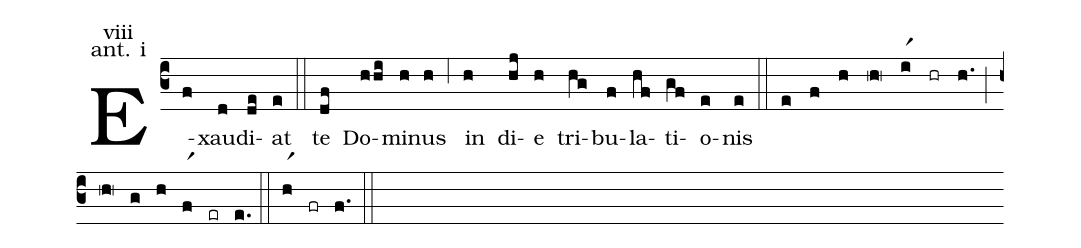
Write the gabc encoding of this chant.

annotation: viii;
annotation: ant. i;
%%
(c3)E(f)xau(d)di(de)at(e) (::) te(df) Do(hhi)mi(h)nus(h) (;6) in(h) di(hj)e(h) tri(hg)bu(f)la(hf)ti(gf)o(e)nis(e) (::)
(e) (f) (h) (hR) (ir1) (hr) (h.) (;)
(hR) (g) (h) (fr1) (er) (e.) (::)
(hr1) (fr) (f.) (::)
